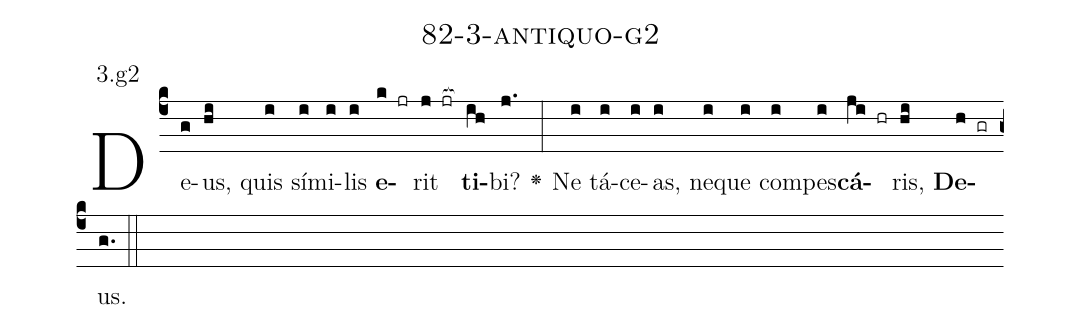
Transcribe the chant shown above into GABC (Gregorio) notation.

name: 82-3-antiquo-g2;
annotation: 3.g2;
%%
(c4)De(g)us,(hi) quis(i) sí(i)mi(i)lis(i) <b>e</b>(k jr)rit(j jr[ocb:1{]) <b>ti</b>(ih[ocb:0}])bi?(j.) <v>\greheightstar</v>(:) Ne(i) tá(i)ce(i)as,(i) ne(i)que(i) com(i)pes(i)<b>cá</b>(ji hr)ris,(hi) <b>De</b>(h gr)us.(g.) (::)


%E(i) u(i) o(ji) u(hi) a(h) e.(g.) (::)
